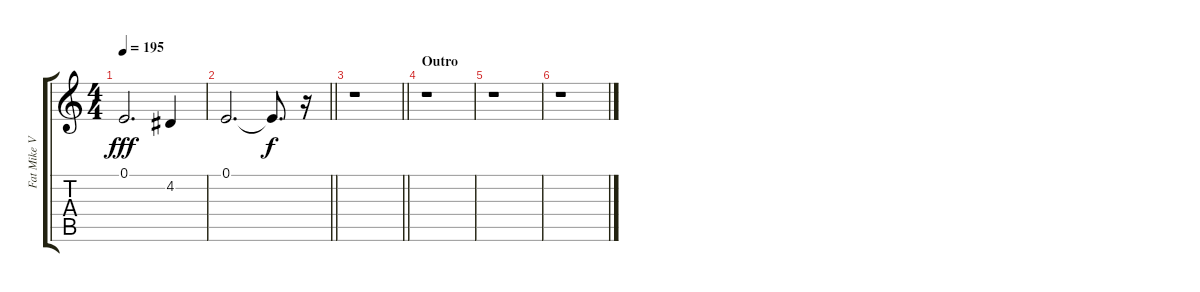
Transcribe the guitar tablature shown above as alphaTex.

\track ("Fat Mike Vocals" "Fat Mike V") {instrument lead1square}
\staff {score tabs}
\tuning (E4 B3 G3 D3 A2 E2) {hide}
\ts (4 4)
\tempo 195
\clef g2
\ks c
0.1.2{d dy fff} 4.2.4 |
\barLineRight lightlight
0.1.2{d} 0.1{t}.8{d dy f} r.16 |
\barLineRight lightlight
r.1 |
\section ("" "Outro")
r.1 |
r.1 |
r.1
